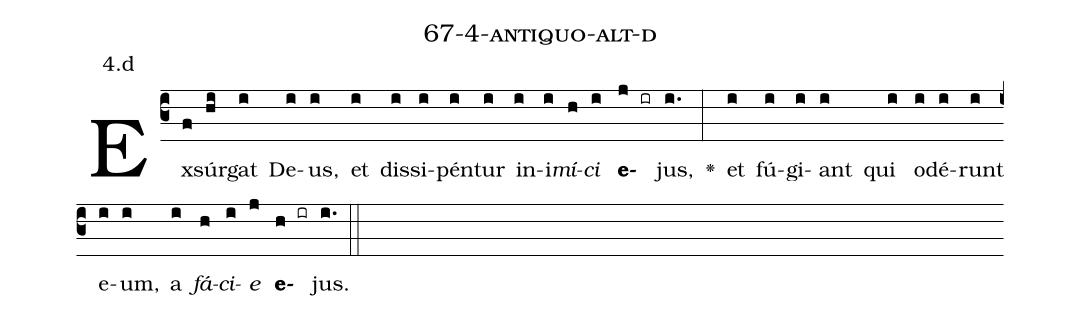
name: 67-4-antiquo-alt-d;
annotation: 4.d;
%%
(c3)Ex(f)súr(hi)gat(i) De(i)us,(i) et(i) dis(i)si(i)pén(i)tur(i) in(i)i(i)<i>mí</i>(h)<i>ci</i>(i) <b>e</b>(j ir)jus,(i.) <v>\greheightstar</v>(:) et(i) fú(i)gi(i)ant(i) qui(i) o(i)dé(i)runt(i) e(i)um,(i) a(i) <i>fá</i>(h)<i>ci</i>(i)<i>e</i>(j) <b>e</b>(h ir)jus.(i.) (::)


%E(i) u(h) o(i) u(j) a(h) e.(i.) (::)
